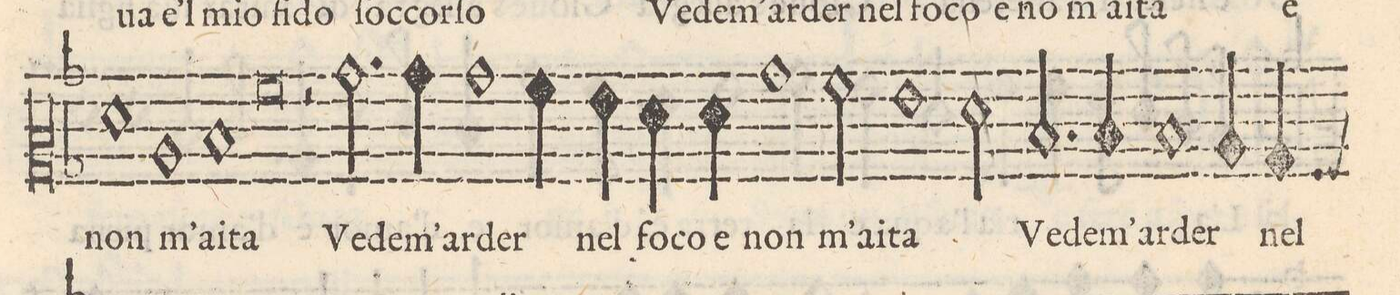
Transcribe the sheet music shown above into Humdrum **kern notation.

**kern	**text
*I"ALTO	*
*clefC2	*
*k[b-]	*
*met(C|)	*
*M4/2	*
1f	non
=40-	=40-
1c	m'a-
1d	-i-
=41-	=41-
0a	-ta
=42-	=42-
2r	.
2.b-\	Ve-
4b-\	-dem'
1b-\	ar-
=43-	=43-
4a\	-der
4g\	nel
4f\	fo-
4f\	-co e
1b-\	non
=44-	=44-
2a\	m'a-
1g	-i-
=45-	=45-
2f\	-ta
2.d/	Ve-
4d/	-dem'
1d/	ar-
=46-	=46-
4c/	-der
4B-/	nel
*-	*-
